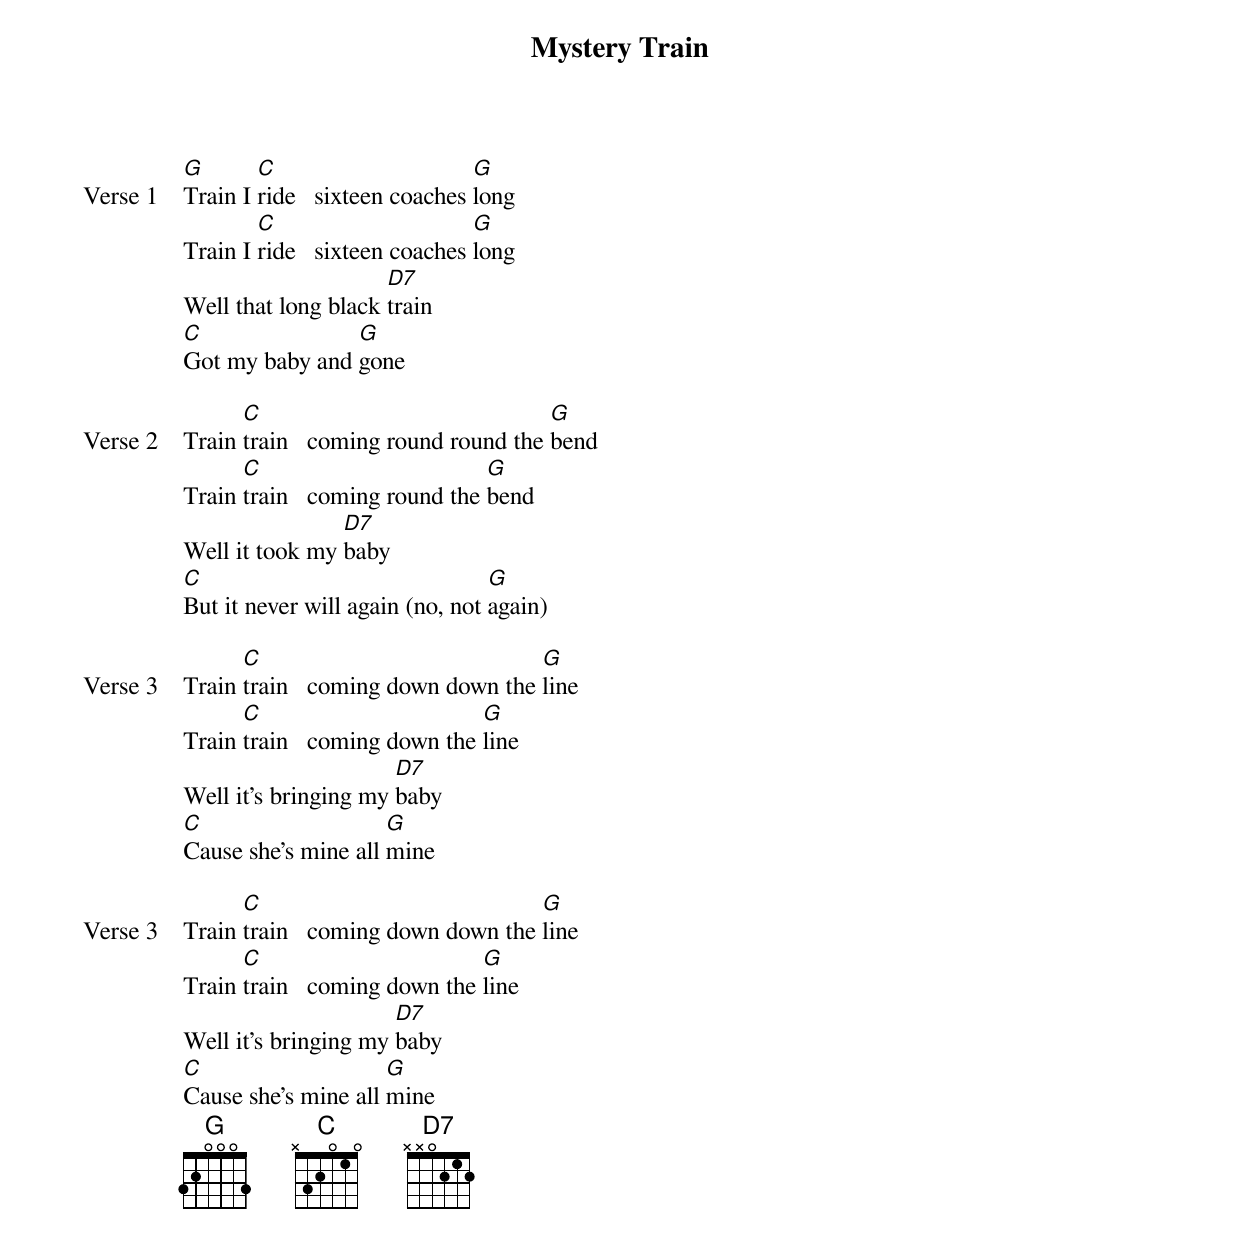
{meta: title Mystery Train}
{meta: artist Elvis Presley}

{start_of_verse: Verse 1}
[G]Train I [C]ride   sixteen coaches [G]long
Train I [C]ride   sixteen coaches [G]long
Well that long black [D7]train
[C]Got my baby and [G]gone
{end_of_verse}

{start_of_verse: Verse 2}
Train [C]train   coming round round the [G]bend
Train [C]train   coming round the [G]bend
Well it took my [D7]baby
[C]But it never will again (no, not [G]again)
{end_of_verse}

{start_of_verse: Verse 3}
Train [C]train   coming down down the [G]line
Train [C]train   coming down the [G]line
Well it's bringing my [D7]baby
[C]Cause she's mine all [G]mine
{end_of_verse}

{start_of_verse: Verse 3}
Train [C]train   coming down down the [G]line
Train [C]train   coming down the [G]line
Well it's bringing my [D7]baby
[C]Cause she's mine all [G]mine
{end_of_verse}
